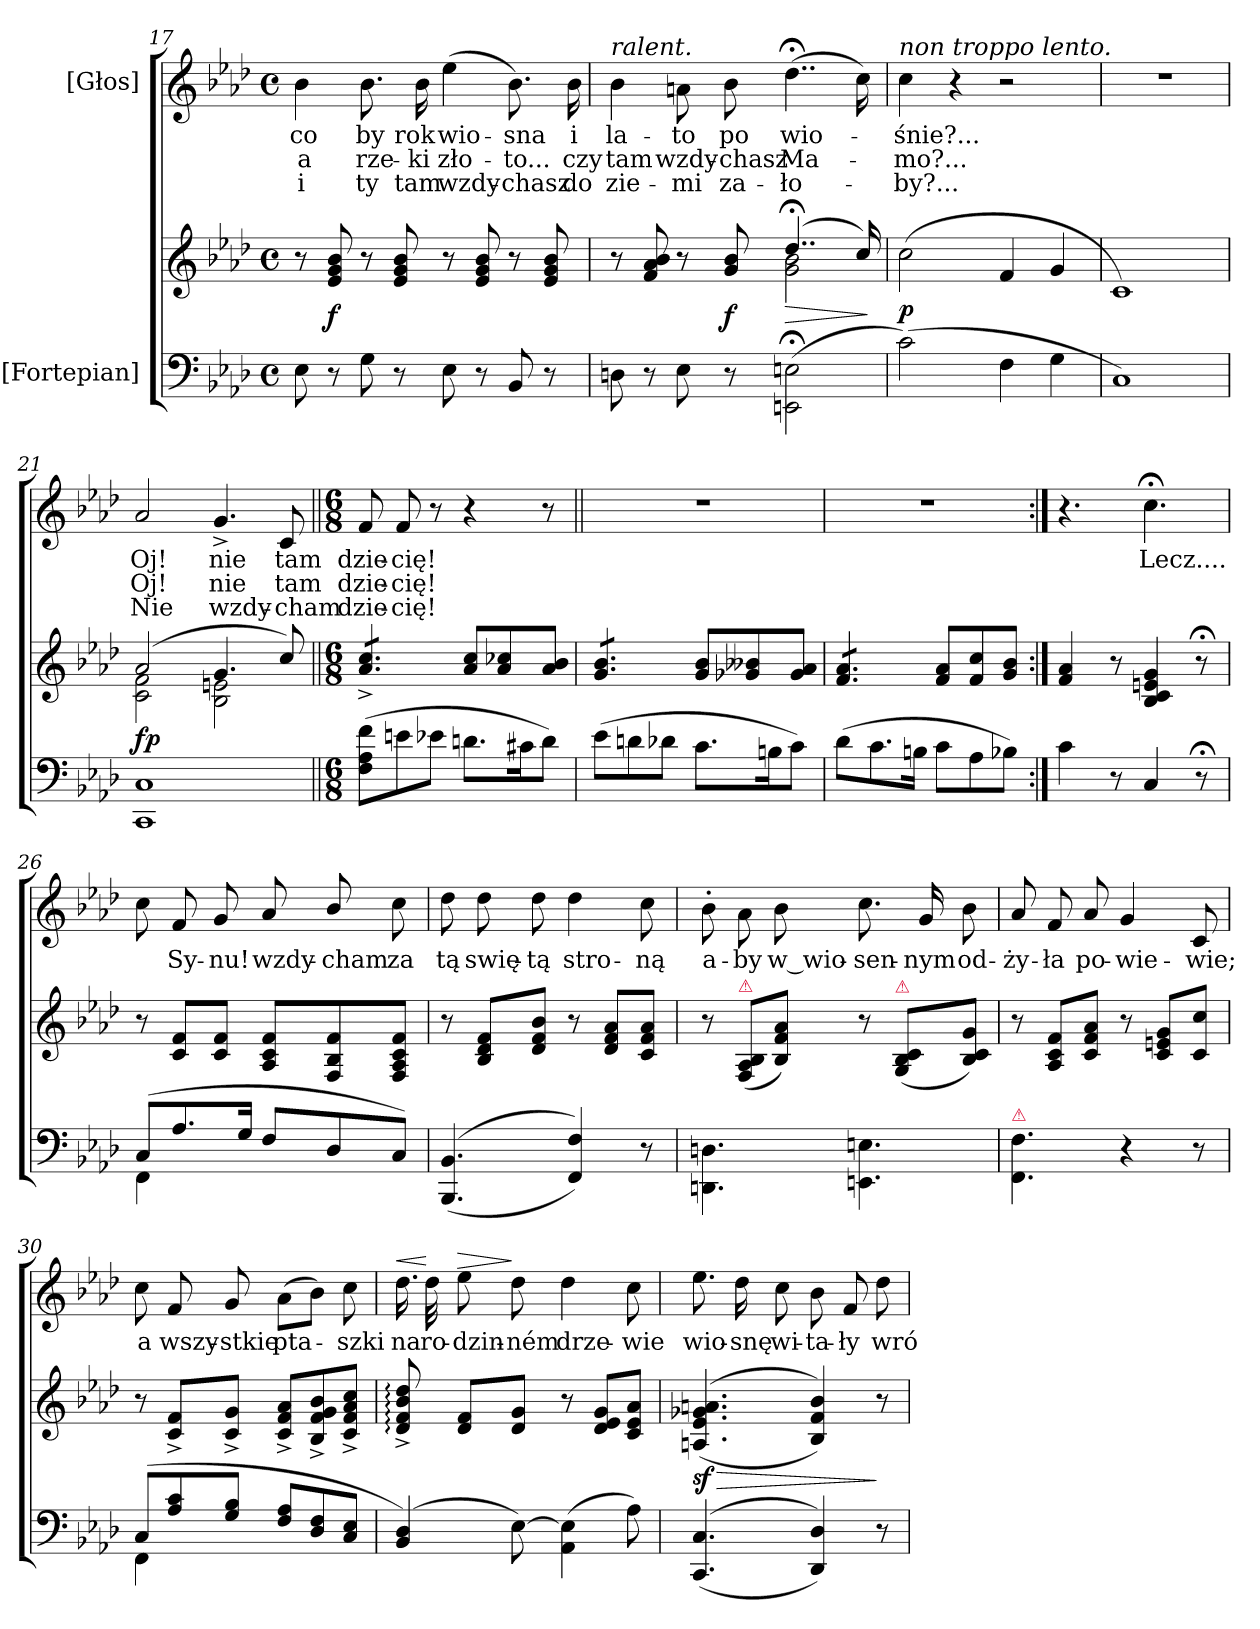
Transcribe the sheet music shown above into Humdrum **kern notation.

**kern	**kern	**dynam	**kern	**text	**text	**text	**dynam
*part2	*part2	*part2	*part1	*part1	*part1	*part1	*part1
*staff3	*staff2	*staff2/3	*staff1	*staff1	*staff1	*staff1	*staff1
*I"[Fortepian]	*	*	*I"[Głos]	*	*	*	*
*clefF4	*clefG2	*	*clefG2	*	*	*	*
*k[b-e-a-d-]	*k[b-e-a-d-]	*	*k[b-e-a-d-]	*	*	*	*
*M4/4	*M4/4	*	*M4/4	*	*	*	*
*met(c)	*met(c)	*	*met(c)	*	*	*	*
=17	=17	=17	=17	=17	=17	=17	=17
8E-\	8r	.	4b-\	co	a	i	.
8r	8e-/ 8g/ 8b-/	f.	.	.	.	.	.
8G\	8r	.	8.b-\	by	rze-	ty	.
8r	8e-/ 8g/ 8b-/	.	.	.	.	.	.
.	.	.	16b-\	rok	-ki	tam	.
8E-\	8r	.	(4ee-\	wio-	zło-	wzdy-	.
8r	8e-/ 8g/ 8b-/	.	.	.	.	.	.
8BB-/	8r	.	8.b-\)	-sna	-to...	-chasz	.
8r	8e-/ 8g/ 8b-/	.	.	.	.	.	.
.	.	.	16b-\	i	czy	do	.
=18	=18	=18	=18	=18	=18	=18	=18
*	*^	*	*	*	*	*	*
!	!	!	!	!LO:TX:a:i:t=ralent.	!	!	!	!
8Dn\	8r	2ryy	.	4b-\	la-	tam	zie-	.
8r	8f/ 8a-/ 8b-/	.	.	.	.	.	.	.
8E-\	8r	.	.	8an\	-to	wzdy-	-mi	.
8r	8g/ 8b-/	.	f	8b-\	po	-chasz	za-	.
(2EEn;<\ 2En;<\	(4..dd-;</	2g\ 2b-\	>	(4..dd-;<\	wio-	Ma-	-ło-	.
.	16cc/)	.	.	16cc\)	.	.	.	.
*	*v	*v	*	*	*	*	*	*
.	.	]	.	.	.	.	.
=19	=19	=19	=19	=19	=19	=19	=19
!	!	!	!LO:TX:a:i:t=non troppo lento.	!	!	!	!
(2c\)	(2cc\	p	4cc\	-śnie?...	-mo?...	-by?...	.
.	.	.	4r	.	.	.	.
4F\	4f/	.	2r	.	.	.	.
4G\	4g/	.	.	.	.	.	.
=20	=20	=20	=20	=20	=20	=20	=20
1C)	1c)	.	1r	.	.	.	.
=21	=21	=21	=21	=21	=21	=21	=21
*	*^	*	*	*	*	*	*
1CC 1C	(2a-/	2c\ 2f\	fp	2a-/	Oj!	Oj!	Nie	.
.	4.g/	2B-\ 2en\	.	4.g^/	nie	nie	wzdy-	.
.	8cc/)	.	.	8c/	tam	tam	-cham	.
*	*v	*v	*	*	*	*	*	*
=22||	=22||	=22||	=22||	=22||	=22||	=22||	=22||
*M6/8	*M6/8	*	*M6/8	*	*	*	*
*	*tremolo	*	*	*	*	*	*
(8F\ 8A-\ 8f\L	8a-^/ 8cc^/L	.	8f/	dzie-	dzie-	dzie-	.
8en\	8a-^/ 8cc^/	.	8f/	-cię!	-cię!	-cię!	.
8e-X\J	8a-^/ 8cc^/J	.	8r	.	.	.	.
*	*Xtremolo	*	*	*	*	*	*
8.dn\L	8a-/ 8cc/L	.	4r	.	.	.	.
.	8a-/ 8cc-X/	.	.	.	.	.	.
16c#X\K	.	.	.	.	.	.	.
8d\J)	8a-/ 8b-/J	.	8r	.	.	.	.
=23	=23	=23||	=23||	=23||	=23||	=23||	=23||
!	!	!	!LO:N:vis=1	!	!	!	!
*	*tremolo	*	*	*	*	*	*
(8e-\L	8g/ 8b-/L	.	2.r	.	.	.	.
8dn\	8g/ 8b-/	.	.	.	.	.	.
8d-X\J	8g/ 8b-/J	.	.	.	.	.	.
*	*Xtremolo	*	*	*	*	*	*
8.c\L	8g/ 8b-/L	.	.	.	.	.	.
.	8g-X/ 8b--X/	.	.	.	.	.	.
16Bn\K	.	.	.	.	.	.	.
8c\J)	8g-/ 8a-/J	.	.	.	.	.	.
=24	=24	=24	=24	=24	=24	=24	=24
*	*tremolo	*	*	*	*	*	*
(8d-\L	8f/ 8a-/L	.	2.r	.	.	.	.
8.c\	8f/ 8a-/	.	.	.	.	.	.
.	8f/ 8a-/J	.	.	.	.	.	.
*	*Xtremolo	*	*	*	*	*	*
16Bn\Jk	.	.	.	.	.	.	.
8c\L	8f/ 8a-/L	.	.	.	.	.	.
8A-\	8f/ 8cc/	.	.	.	.	.	.
8B-X\J)	8g/ 8b-/J	.	.	.	.	.	.
=25:|!	=25:|!	=25:|!	=25:|!	=25:|!	=25:|!	=25:|!	=25:|!
4c\	4f/ 4a-/	.	4.r	.	.	.	.
8r	8r	.	.	.	.	.	.
4C/	4B-/ 4c/ 4en/ 4g/	.	4.cc;<\	Lecz....	.	.	.
8r;<	8r;<	.	.	.	.	.	.
=26	=26	=26	=26	=26	=26	=26	=26
*^	*	*	*	*	*	*	*
(<8C/L	4FF\	8r	.	8cc\	.	.	.	.
8.A-/	.	8c/ 8f/L	.	8f/	-Sy-	.	.	.
.	8ryy	8c/ 8f/J	.	8g/	-nu!	.	.	.
16G/Jk	.	.	.	.	.	.	.	.
8F/L	4ryy	8A-/ 8c/ 8f/L	.	8a-/	wzdy-	.	.	.
8D-/	.	8F/ 8B-/ 8f/	.	8b-/	-cham	.	.	.
8C/J)	8ryy	8F/ 8A-/ 8c/ 8f/J	.	8cc\	za	.	.	.
*v	*v	*	*	*	*	*	*	*
=27	=27	=27	=27	=27	=27	=27	=27
(<(>4.BBB-/ 4.BB-/	8r	.	8dd-\	tą	.	.	.
.	8B-/ 8d-/ 8f/L	.	8dd-\	swię-	.	.	.
.	8d-/ 8f/ 8b-/J	.	8dd-\	-tą	.	.	.
4FF/ 4F/))	8r	.	4dd-\	stro-	.	.	.
.	8d-/ 8f/ 8a-/L	.	.	.	.	.	.
8r	8c/ 8f/ 8a-/J	.	8cc\	-ną	.	.	.
=28	=28	=28	=28	=28	=28	=28	=28
4.DDn\ 4.Dn\	8r	.	8b-'\	a-	.	.	.
!	!LO:TX:a:color=crimson:t=⚠	!	!	!	!	!	!
.	(8F/ 8A-/ 8B-/L	.	8a-\	-by	.	.	.
.	8B-\ 8f\ 8a-\J)	.	8b-\	w_wio-	.	.	.
4.EEn\ 4.En\	8r	.	8.cc\	-sen-	.	.	.
!	!LO:TX:a:color=crimson:t=⚠	!	!	!	!	!	!
.	(8G/ 8B-/ 8c/L	.	.	.	.	.	.
.	.	.	16g/	-nym	.	.	.
.	8B-\ 8c\ 8g\J)	.	8b-\	od-	.	.	.
=29	=29	=29	=29	=29	=29	=29	=29
!LO:TX:a:color=crimson:t=⚠	!	!	!	!	!	!	!
4.FF\ 4.F\	8r	.	8a-/	-ży-	.	.	.
.	8A-/ 8c/ 8f/L	.	8f/	-ła	.	.	.
.	8c/ 8f/ 8a-/J	.	8a-/	po-	.	.	.
4r	8r	.	4g/	-wie-	.	.	.
.	8c/ 8en/ 8g/L	.	.	.	.	.	.
8r	8c/ 8cc/J	.	8c/	-wie;	.	.	.
=30	=30	=30	=30	=30	=30	=30	=30
*^	*	*	*	*	*	*	*
(<8C/L	4FF\	8r	.	8cc\	a	.	.	.
8A-/ 8c/	.	8c^/ 8f^/L	.	8f/	wszy-	.	.	.
8G/ 8B-/J	8ryy	8c^/ 8g^/J	.	8g/	-stkie	.	.	.
8F/ 8A-/L	4ryy	8c^/ 8f^/ 8a-^/L	.	(8a-\L	pta-	.	.	.
8D-/ 8F/	.	8B-^/ 8f^/ 8g^/ 8b-^/	.	8b-\J)	.	.	.	.
8C/ 8E-/J	8ryy	8c^/ 8f^/ 8a-^/ 8cc^/J	.	8cc\	-szki	.	.	.
=31	=31	=31	=31	=31	=31	=31	=31	=31
!	!	!	!	!	!	!	!	!LO:HP:a
*v	*v	*	*	*	*	*	*	*
(4BB-/ 4D-/)	8d-:^/ 8f:^/ 8b-:^/ 8dd-:^/	.	16.dd-\	na	.	.	<
.	.	.	32dd-\	ro-	.	.	[
!	!	!	!	!	!	!	!LO:HP:a
.	8d-/ 8f/L	.	8ee-\	-dzin-	.	.	>
[8E-\)	8d-/ 8g/J	.	8dd-\	-ném	.	.	]
(4AA-\ 4E-]\	8r	.	4dd-\	drze-	.	.	.
.	8d-/ 8e-/ 8g/L	.	.	.	.	.	.
8A-\)	8c/ 8e-/ 8a-/J	.	8cc\	-wie	.	.	.
=32	=32	=32	=32	=32	=32	=32	=32
(<(>4.CC/ 4.C/	(<(>4.An/ 4.e-/ 4.g-X/ 4.an/	> sf	8.ee-\	wio-	.	.	.
.	.	.	16dd-\	-snę	.	.	.
.	.	.	8cc\	wi-	.	.	.
4DD-/ 4D-/))	4B-/ 4f/ 4b-/))	.	8b-\	-ta-	.	.	.
.	.	.	8f/	-ły	.	.	.
8r	8r	]	8dd-\	wró-	.	.	.
=	=	=	=	=	=	=	=
*-	*-	*-	*-	*-	*-	*-	*-
